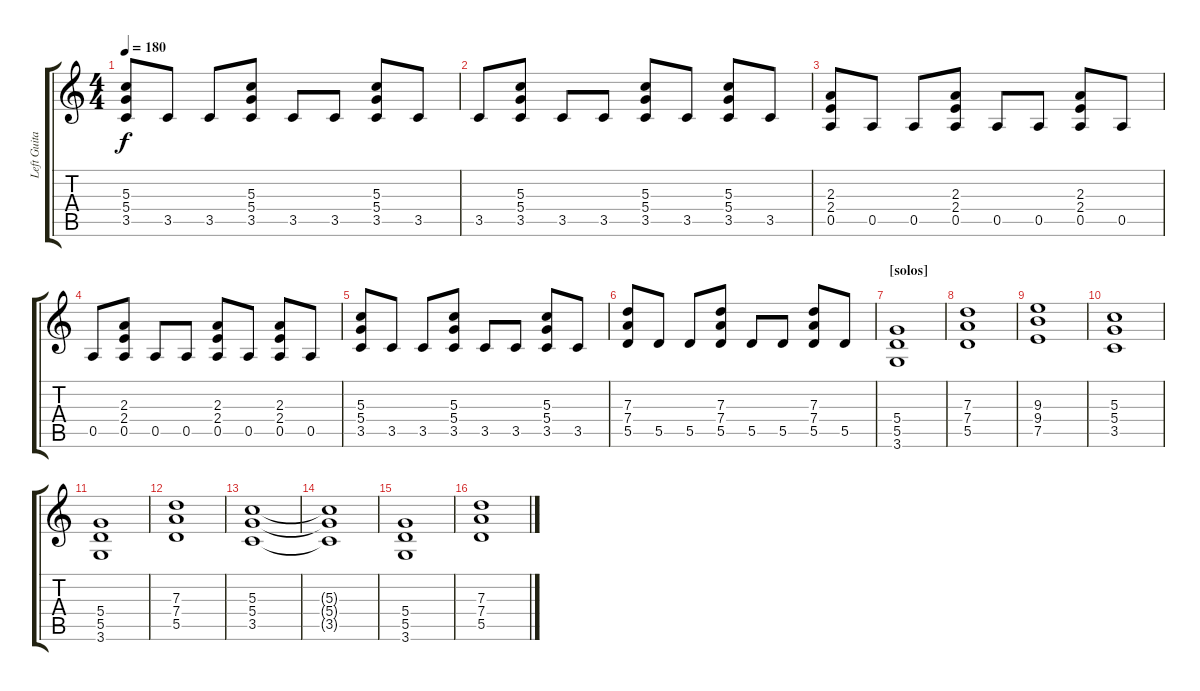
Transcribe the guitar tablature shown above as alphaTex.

\track ("Left Guitar" "Left Guita") {instrument distortionguitar}
\staff {score tabs}
\tuning (E4 B3 G3 D3 A2 E2) {hide}
\ts (4 4)
\tempo 180
\clef g2
\ks c
(5.3 5.4 3.5).8{dy f} 3.5.8 3.5.8 (5.3 5.4 3.5).8 3.5.8 3.5.8 (5.3 5.4 3.5).8 3.5.8 |
3.5.8 (5.3 5.4 3.5).8 3.5.8 3.5.8 (5.3 5.4 3.5).8 3.5.8 (5.3 5.4 3.5).8 3.5.8 |
(2.3 2.4 0.5).8 0.5.8 0.5.8 (2.3 2.4 0.5).8 0.5.8 0.5.8 (2.3 2.4 0.5).8 0.5.8 |
0.5.8 (2.3 2.4 0.5).8 0.5.8 0.5.8 (2.3 2.4 0.5).8 0.5.8 (2.3 2.4 0.5).8 0.5.8 |
(5.3 5.4 3.5).8 3.5.8 3.5.8 (5.3 5.4 3.5).8 3.5.8 3.5.8 (5.3 5.4 3.5).8 3.5.8 |
(7.3 7.4 5.5).8 5.5.8 5.5.8 (7.3 7.4 5.5).8 5.5.8 5.5.8 (7.3 7.4 5.5).8 5.5.8 |
\section ("" "[solos]")
(5.4 5.5 3.6).1 |
(7.3 7.4 5.5).1 |
(9.3 9.4 7.5).1 |
(5.3 5.4 3.5).1 |
(5.4 5.5 3.6).1 |
(7.3 7.4 5.5).1 |
(5.3 5.4 3.5).1 |
(5.3{t} 5.4{t} 3.5{t}).1 |
(5.4 5.5 3.6).1 |
(7.3 7.4 5.5).1
